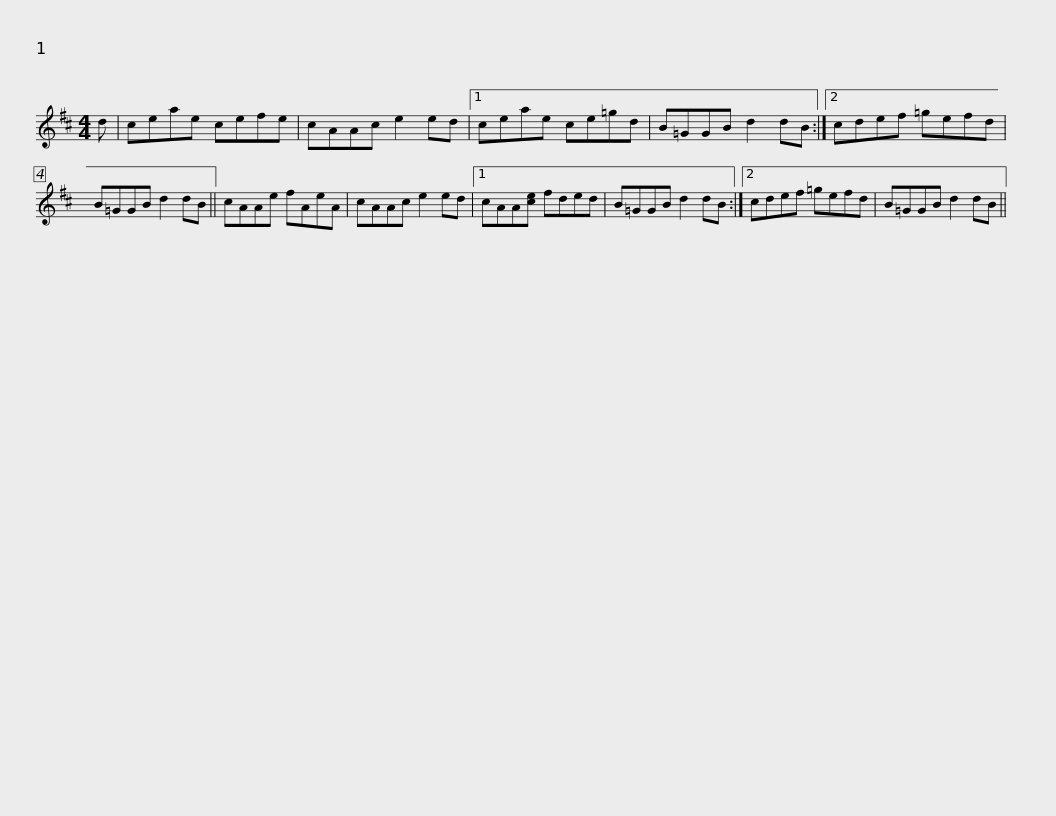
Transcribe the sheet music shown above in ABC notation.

X:1
L:1/8
M:4/4
I:linebreak $
K:D
V:1 treble
V:1
 d | ceae cefe | cAAc e2 ed |1 ceae ce=gd | B=GGB d2 dB :|2 %5
 cdef =gefd |$ B=GGB d2 dB || cAAe fAeA | cAAc e2 ed |1 cAA[ce] fded | %10
 B=GGB d2 dB :|2$ cdef =gefd | B=GGB d2 dB || %13
